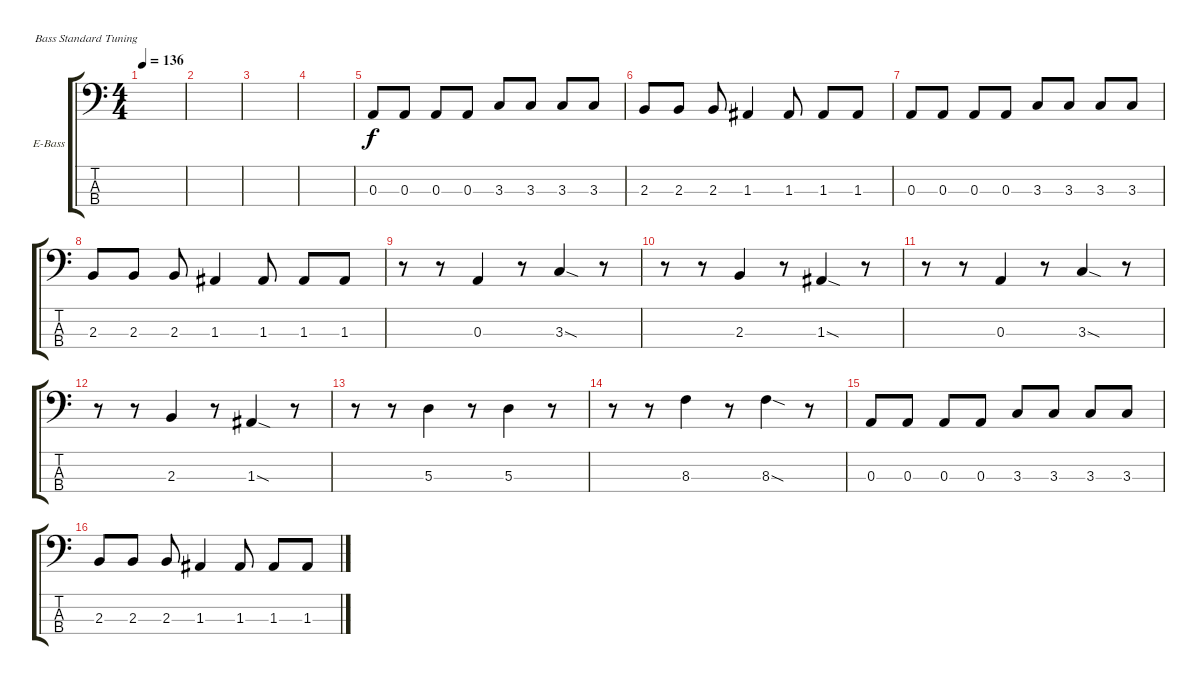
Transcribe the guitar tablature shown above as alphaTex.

\defaultSystemsLayout 4
\bracketExtendMode groupsimilarinstruments
\firstSystemTrackNameOrientation horizontal
\otherSystemsTrackNameOrientation horizontal
\track ("Лена" "E-Bass") {instrument electricbassfinger}
\staff {score tabs}
\tuning (G2 D2 A1 E1)
\ts (4 4)
\tempo 136
\clef f4
\scale
0.487395
\ks c
|
\scale
0.256303 |
\scale
0.256303 |
\scale
0.333333 |
\scale
0.333333 0.3.8 0.3.8 0.3.8 0.3.8 3.3.8 3.3.8 3.3.8 3.3.8 |
\scale
0.333333 2.3.8 2.3.8 2.3.8 1.3.4 1.3.8 1.3.8 1.3.8 |
0.3.8 0.3.8 0.3.8 0.3.8 3.3.8 3.3.8 3.3.8 3.3.8 |
2.3.8 2.3.8 2.3.8 1.3.4 1.3.8 1.3.8 1.3.8 |
r.8 r.8 0.3.4 r.8 3.3{sod}.4 r.8 |
r.8 r.8 2.3.4 r.8 1.3{sod}.4 r.8 |
r.8 r.8 0.3.4 r.8 3.3{sod}.4 r.8 |
r.8 r.8 2.3.4 r.8 1.3{sod}.4 r.8 |
r.8 r.8 5.3.4 r.8 5.3.4 r.8 |
r.8 r.8 8.3.4 r.8 8.3{sod}.4 r.8 |
0.3.8 0.3.8 0.3.8 0.3.8 3.3.8 3.3.8 3.3.8 3.3.8 |
2.3.8 2.3.8 2.3.8 1.3.4 1.3.8 1.3.8 1.3.8
